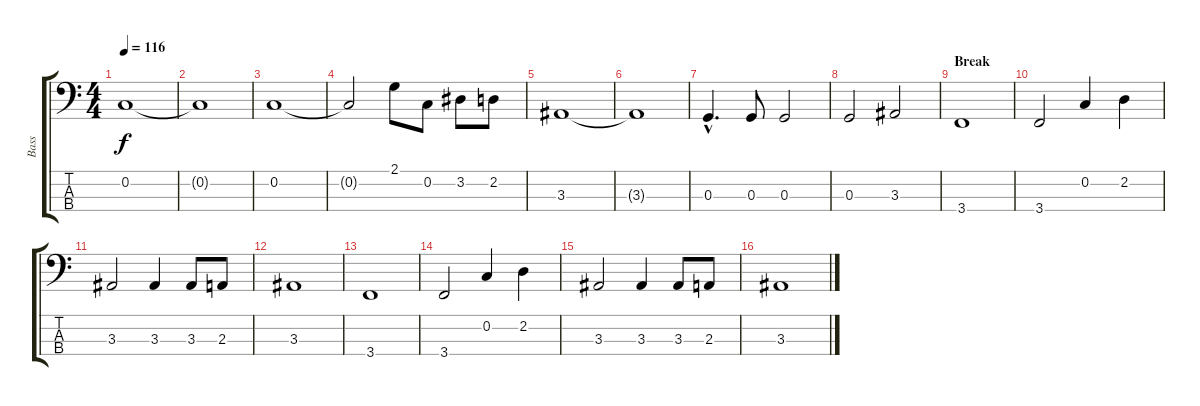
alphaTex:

\track ("Bass" "Bass") {instrument electricbassfinger}
\staff {score tabs}
\tuning (F2 C2 G1 D1) {hide}
\ts (4 4)
\tempo 116
\clef f4
\ks c
0.2.1{dy f} |
0.2{t}.1 |
0.2.1 |
0.2{t}.2 2.1.8 0.2.8 3.2.8 2.2.8 |
3.3.1 |
3.3{t}.1 |
0.3{hac}.4{d} 0.3.8 0.3.2 |
0.3.2 3.3.2 |
\section ("" "Break")
3.4.1 |
3.4.2 0.2.4 2.2.4 |
3.3.2 3.3.4 3.3.8 2.3.8 |
3.3.1 |
3.4.1 |
3.4.2 0.2.4 2.2.4 |
3.3.2 3.3.4 3.3.8 2.3.8 |
3.3.1
